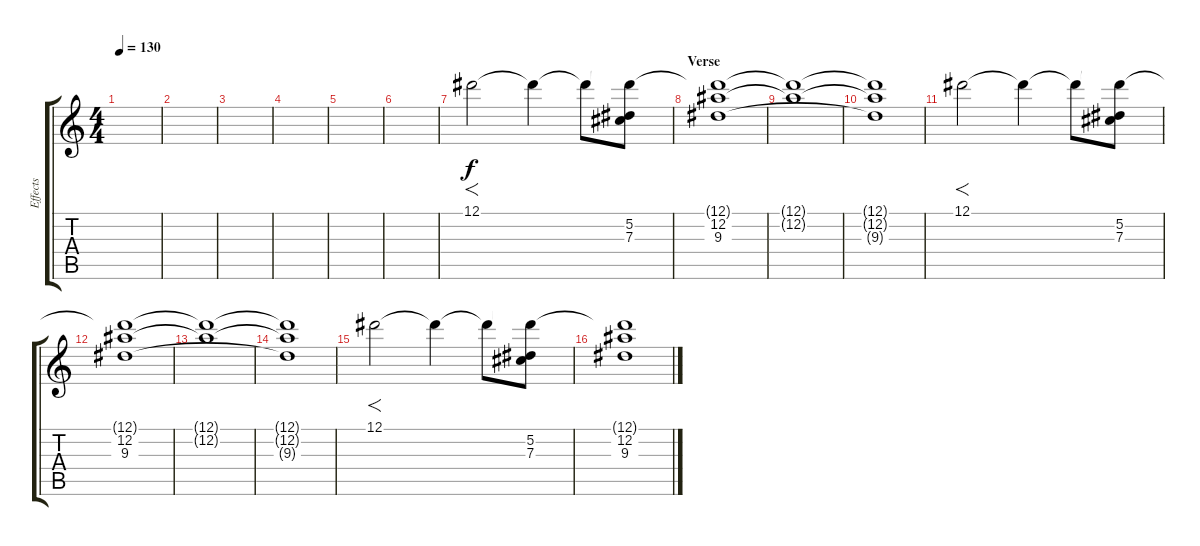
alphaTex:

\track ("Effects" "Effects") {instrument distortionguitar}
\staff {score tabs}
\tuning (Eb4 Bb3 Gb3 Db3 Ab2 Db2) {hide}
\ts (4 4)
\tempo 130
\clef g2
\ks c
|
|
|
|
|
|
12.1.2{f} 12.1{t}.4 12.1{t}.8 (12.1{t} 5.2 7.3).8 |
\section ("" "Verse")
(12.1{t} 12.2 9.3).1 |
(12.1{t} 12.2{t}).1 |
(12.1{t} 12.2{t} 9.3{t}).1 |
12.1.2{f} 12.1{t}.4 12.1{t}.8 (12.1{t} 5.2 7.3).8 |
(12.1{t} 12.2 9.3).1 |
(12.1{t} 12.2{t}).1 |
(12.1{t} 12.2{t} 9.3{t}).1 |
12.1.2{f} 12.1{t}.4 12.1{t}.8 (12.1{t} 5.2 7.3).8 |
(12.1{t} 12.2 9.3).1
